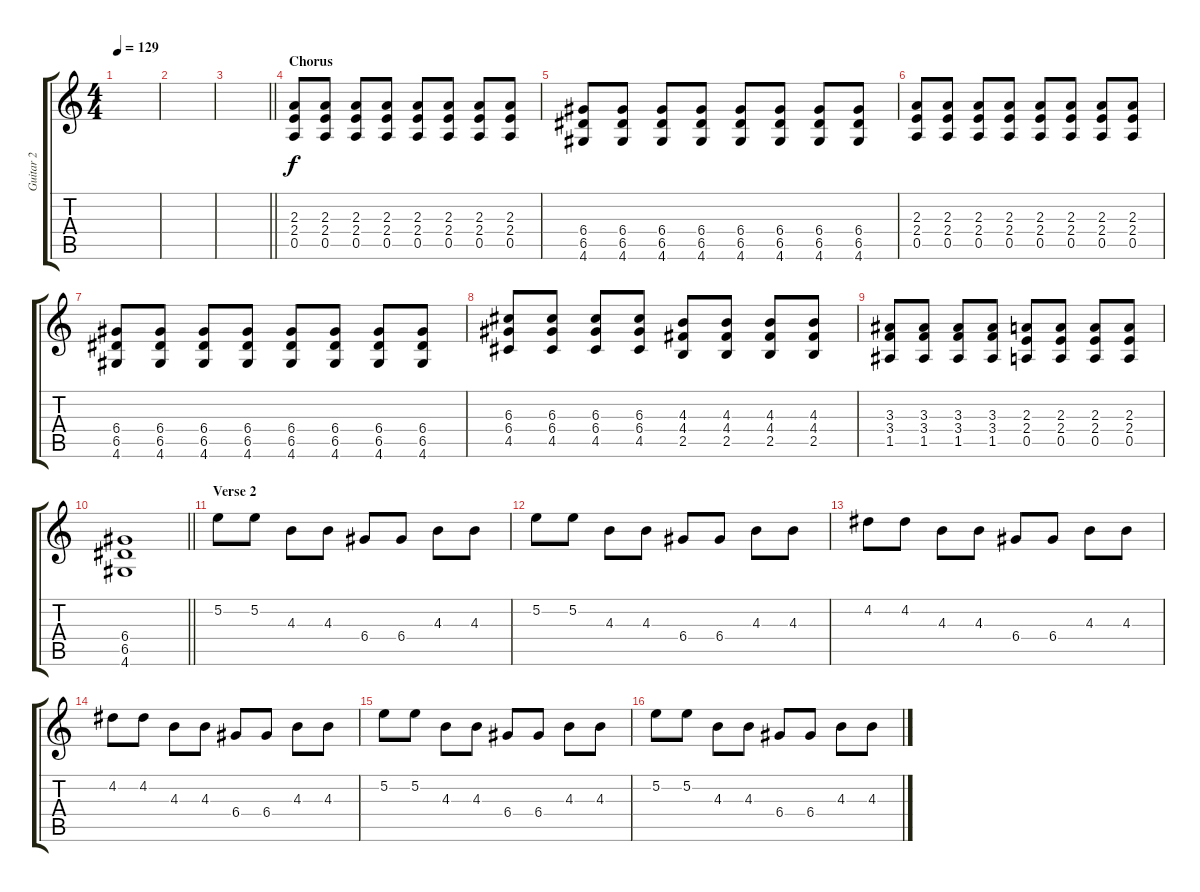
\track ("Guitar 2" "Guitar 2") {instrument distortionguitar}
\staff {score tabs}
\tuning (E4 B3 G3 D3 A2 E2) {hide}
\ts (4 4)
\tempo 129
\clef g2
\ks c
|
|
\barLineRight lightlight
|
\section ("" "Chorus")
(2.3 2.4 0.5).8 (2.3 2.4 0.5).8 (2.3 2.4 0.5).8 (2.3 2.4 0.5).8 (2.3 2.4 0.5).8 (2.3 2.4 0.5).8 (2.3 2.4 0.5).8 (2.3 2.4 0.5).8 |
(6.4 6.5 4.6).8 (6.4 6.5 4.6).8 (6.4 6.5 4.6).8 (6.4 6.5 4.6).8 (6.4 6.5 4.6).8 (6.4 6.5 4.6).8 (6.4 6.5 4.6).8 (6.4 6.5 4.6).8 |
(2.3 2.4 0.5).8 (2.3 2.4 0.5).8 (2.3 2.4 0.5).8 (2.3 2.4 0.5).8 (2.3 2.4 0.5).8 (2.3 2.4 0.5).8 (2.3 2.4 0.5).8 (2.3 2.4 0.5).8 |
(6.4 6.5 4.6).8 (6.4 6.5 4.6).8 (6.4 6.5 4.6).8 (6.4 6.5 4.6).8 (6.4 6.5 4.6).8 (6.4 6.5 4.6).8 (6.4 6.5 4.6).8 (6.4 6.5 4.6).8 |
(6.3 6.4 4.5).8 (6.3 6.4 4.5).8 (6.3 6.4 4.5).8 (6.3 6.4 4.5).8 (4.3 4.4 2.5).8 (4.3 4.4 2.5).8 (4.3 4.4 2.5).8 (4.3 4.4 2.5).8 |
(3.3 3.4 1.5).8 (3.3 3.4 1.5).8 (3.3 3.4 1.5).8 (3.3 3.4 1.5).8 (2.3 2.4 0.5).8 (2.3 2.4 0.5).8 (2.3 2.4 0.5).8 (2.3 2.4 0.5).8 |
\barLineRight lightlight
(6.4 6.5 4.6).1 |
\section ("" "Verse 2")
5.2.8 5.2.8 4.3.8 4.3.8 6.4.8 6.4.8 4.3.8 4.3.8 |
5.2.8 5.2.8 4.3.8 4.3.8 6.4.8 6.4.8 4.3.8 4.3.8 |
4.2.8 4.2.8 4.3.8 4.3.8 6.4.8 6.4.8 4.3.8 4.3.8 |
4.2.8 4.2.8 4.3.8 4.3.8 6.4.8 6.4.8 4.3.8 4.3.8 |
5.2.8 5.2.8 4.3.8 4.3.8 6.4.8 6.4.8 4.3.8 4.3.8 |
5.2.8 5.2.8 4.3.8 4.3.8 6.4.8 6.4.8 4.3.8 4.3.8
